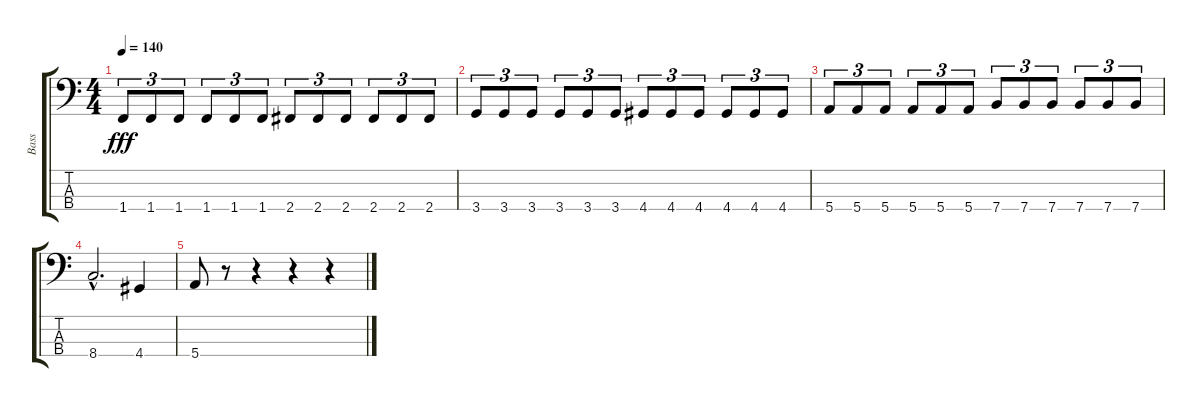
\track ("Bass" "Bass") {instrument electricbassfinger}
\staff {score tabs}
\tuning (G2 D2 A1 E1) {hide}
\ts (4 4)
\tempo 140
\clef f4
\ks c
1.4.8{tu (3 2) dy fff} 1.4.8{tu (3 2)} 1.4.8{tu (3 2)} 1.4.8{tu (3 2)} 1.4.8{tu (3 2)} 1.4.8{tu (3 2)} 2.4.8{tu (3 2)} 2.4.8{tu (3 2)} 2.4.8{tu (3 2)} 2.4.8{tu (3 2)} 2.4.8{tu (3 2)} 2.4.8{tu (3 2)} |
3.4.8{tu (3 2)} 3.4.8{tu (3 2)} 3.4.8{tu (3 2)} 3.4.8{tu (3 2)} 3.4.8{tu (3 2)} 3.4.8{tu (3 2)} 4.4.8{tu (3 2)} 4.4.8{tu (3 2)} 4.4.8{tu (3 2)} 4.4.8{tu (3 2)} 4.4.8{tu (3 2)} 4.4.8{tu (3 2)} |
5.4.8{tu (3 2)} 5.4.8{tu (3 2)} 5.4.8{tu (3 2)} 5.4.8{tu (3 2)} 5.4.8{tu (3 2)} 5.4.8{tu (3 2)} 7.4.8{tu (3 2)} 7.4.8{tu (3 2)} 7.4.8{tu (3 2)} 7.4.8{tu (3 2)} 7.4.8{tu (3 2)} 7.4.8{tu (3 2)} |
8.4{hac}.2{d} 4.4.4 |
5.4.8 r.8 r.4 r.4 r.4
